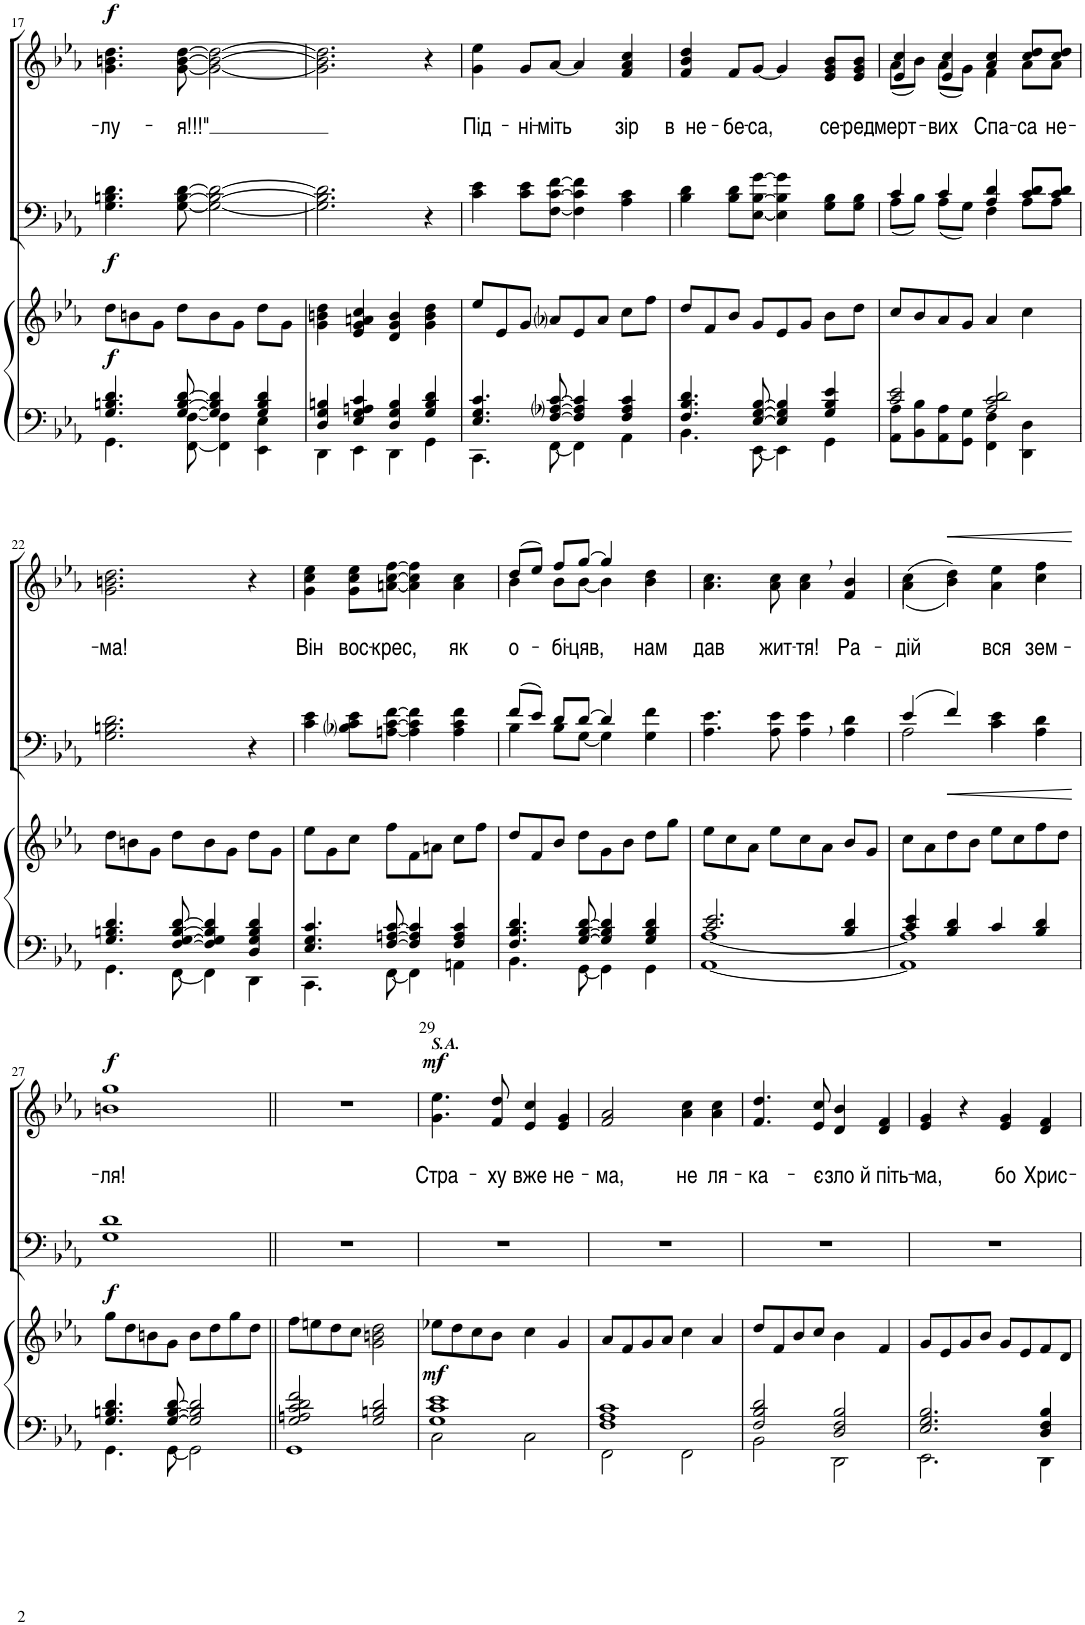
**kern	**kern	**dynam	**kern	**dynam	**kern	**text	**text	**dynam
*part3	*part3	*part3	*part2	*part2	*part1	*part1	*part1	*part1
*staff4	*staff3	*staff3/4	*staff2	*staff2	*staff1	*staff1	*staff1	*staff1
*I"Ф-но	*	*	*I"Бас	*	*I"Сопрано	*	*	*
!!LO:PB:g=z
*clefF4	*clefG2	*	*clefF4	*	*clefG2	*	*	*
*k[b-e-a-]	*k[b-e-a-]	*	*k[b-e-a-]	*	*k[b-e-a-]	*	*	*
*M4/4	*M4/4	*	*M4/4	*	*M4/4	*	*	*
=17	=17	=17	=17	=17	=17	=17	=17	=17
*^	*	*	*	*	*	*	*	*
!	!	!	!LO:DY:b	!	!LO:DY:b	!	!	!LO:LY:b	!LO:DY:a
4.G/ 4.Bn/ 4.d/	4.GG\	8dd\L	f	4.G\ 4.Bn\ 4.d\	f	4.g\ 4.bn\ 4.dd\	.	-лу-	f
.	.	8bn\	.	.	.	.	.	.	.
.	.	8g\J	.	.	.	.	.	.	.
!	!	!	!	!	!	!	!	!LO:LY:b	!
[8G/ [8B/ [8d/	[8FF\ [8F\	8dd\L	.	[8G\ [8B\ [8d\	.	[8g\ [8b\ [8dd\	.	-я!!!"	.
4G/] 4B/] 4d/]	4FF\] 4F\]	8b\	.	2G\_ 2B\_ 2d\_	.	2g\_ 2b\_ 2dd\_	.	.	.
.	.	8g\J	.	.	.	.	.	.	.
4G/ 4B/ 4d/	4EE-\ 4E-\	8dd\L	.	.	.	.	.	.	.
.	.	8g\J	.	.	.	.	.	.	.
=18	=18	=18	=18	=18	=18	=18	=18	=18	=18
4D/ 4G/ 4Bn/	4DD\	4g\ 4bn\ 4dd\	.	2.G\] 2.B\] 2.d\]	.	2.g\] 2.b\] 2.dd\]	.	.	.
4E-/ 4G/ 4An/ 4c/	4EE-\	4e-/ 4g/ 4an/ 4cc/	.	.	.	.	.	.	.
4D/ 4G/ 4B/	4DD\	4d/ 4g/ 4b/	.	.	.	.	.	.	.
4G/ 4B/ 4d/	4GG\	4g\ 4b\ 4dd\	.	4r	.	4r	.	.	.
=19	=19	=19	=19	=19	=19	=19	=19	=19	=19
!	!	!	!	!	!	!	!	!LO:LY:b	!
4.E-/ 4.G/ 4.c/	4.CC\	8ee-/L	.	4c\ 4e-\	.	4g\ 4ee-\	.	Під-	.
.	.	8e-/	.	.	.	.	.	.	.
!	!	!	!	!	!	!	!	!LO:LY:b	!
.	.	8g/J	.	8c\ 8e-\L	.	8g/L	.	-ні-	.
!	!	!	!	!	!	!	!	!LO:LY:b	!
[8F/ [8A-i/ [8c/	[8FF\	8a-i/L	.	[8F\ [8c\ [8f\J	.	[8a-/J	.	-міть	.
4F/] 4A-/] 4c/]	4FF\]	8e-/	.	4F\] 4c\] 4f\]	.	4a-/]	.	.	.
.	.	8a-/J	.	.	.	.	.	.	.
!	!	!	!	!	!	!	!	!LO:LY:b	!
4F/ 4A-/ 4c/	4AA-\	8cc\L	.	4A-\ 4c\	.	4f/ 4a-/ 4cc/	.	зір	.
.	.	8ff\J	.	.	.	.	.	.	.
=20	=20	=20	=20	=20	=20	=20	=20	=20	=20
!	!	!	!	!	!	!	!	!LO:LY:b	!
4.F/ 4.B-/ 4.d/	4.BB-\	8dd/L	.	4B-\ 4d\	.	4f/ 4b-/ 4dd/	.	в не-	.
.	.	8f/	.	.	.	.	.	.	.
!	!	!	!	!	!	!	!	!LO:LY:b	!
.	.	8b-/J	.	8B-\ 8d\L	.	8f/L	.	-бе-	.
!	!	!	!	!	!	!	!	!LO:LY:b	!
[8E-/ [8G/ [8B-/	[8EE-\	8g/L	.	[8E-\ [8B-\ [8g\J	.	[8g/J	.	-са,	.
4E-/] 4G/] 4B-/]	4EE-\]	8e-/	.	4E-\] 4B-\] 4g\]	.	4g/]	.	.	.
.	.	8g/J	.	.	.	.	.	.	.
!	!	!	!	!	!	!	!	!LO:LY:b	!
4G/ 4B-/ 4e-/	4GG\	8b-\L	.	8G\ 8B-\L	.	8e-/ 8g/ 8b-/L	.	се-	.
!	!	!	!	!	!	!	!	!LO:LY:b	!
.	.	8dd\J	.	8G\ 8B-\J	.	8e-/ 8g/ 8b-/J	.	-ред	.
=21	=21	=21	=21	=21	=21	=21	=21	=21	=21
*	*	*	*	*^	*	*	*	*	*
!	!	!	!	!	!	!	!	!	!LO:LY:b	!
*	*	*	*	*	*	*	*^	*	*	*
2c/ 2e-/	8AA-\ 8A-\L	8cc/L	.	4c/	(8A-\L	.	4e-/ 4cc/	(8a-\L	.	мерт-	.
.	8BB-\ 8B-\	8b-/	.	.	8B-\J)	.	.	8b-\J)	.	.	.
!	!	!	!	!	!	!	!	!	!	!LO:LY:b	!
.	8AA-\ 8A-\	8a-/	.	4c/	(8A-\L	.	4e-/ 4cc/	(8a-\L	.	-вих	.
.	8GG\ 8G\J	8g/J	.	.	8G\J)	.	.	8g\J)	.	.	.
!	!	!	!	!	!	!	!	!	!	!LO:LY:b	!
2A-/ 2c/ 2d/	4FF\ 4F\	4a-/	.	4A-/ 4d/	4F\	.	4a-/ 4cc/	4f\	.	Спа-	.
!	!	!	!	!	!	!	!	!	!	!LO:LY:b	!
.	4DD\ 4D\	4cc\	.	8c/ 8d/L	8A-\L	.	8cc/ 8dd/L	8a-\L	.	-са	.
!	!	!	!	!	!	!	!	!	!	!LO:LY:b	!
.	.	.	.	8c/ 8d/J	8A-\J	.	8cc/ 8dd/J	8a-\J	.	не-	.
!!LO:LB:g=z
=22	=22	=22	=22	=22	=22	=22	=22	=22	=22	=22	=22
!	!	!	!	!	!	!	!	!	!	!LO:LY:b	!
*	*	*	*	*v	*v	*	*	*	*	*	*
*	*	*	*	*	*	*v	*v	*	*	*
4.G/ 4.Bn/ 4.d/	4.GG\	8dd\L	.	2.G\ 2.Bn\ 2.d\	.	2.g\ 2.bn\ 2.dd\	.	-ма!	.
.	.	8bn\	.	.	.	.	.	.	.
.	.	8g\J	.	.	.	.	.	.	.
[8F/ [8G/ [8B/ [8d/	[8FF\	8dd\L	.	.	.	.	.	.	.
4F/] 4G/] 4B/] 4d/]	4FF\]	8b\	.	.	.	.	.	.	.
.	.	8g\J	.	.	.	.	.	.	.
4D/ 4G/ 4B/ 4d/	4DD\	8dd\L	.	4r	.	4r	.	.	.
.	.	8g\J	.	.	.	.	.	.	.
=23	=23	=23	=23	=23	=23	=23	=23	=23	=23
!	!	!	!	!	!	!	!	!LO:LY:b	!
4.E-/ 4.G/ 4.c/	4.CC\	8ee-\L	.	4c\ 4e-\	.	4g\ 4cc\ 4ee-\	.	Він	.
.	.	8g\	.	.	.	.	.	.	.
!	!	!	!	!	!	!	!	!LO:LY:b	!
.	.	8cc\J	.	8B-i\ 8c\ 8e-\L	.	8g\ 8cc\ 8ee-\L	.	вос-	.
!	!	!	!	!	!	!	!	!LO:LY:b	!
[8F/ [8An/ [8c/	[8FF\	8ff\L	.	[8An\ [8c\ [8f\J	.	[8an\ [8cc\ [8ff\J	.	-крес,	.
4F/] 4A/] 4c/]	4FF\]	8f\	.	4A\] 4c\] 4f\]	.	4a\] 4cc\] 4ff\]	.	.	.
.	.	8an\J	.	.	.	.	.	.	.
!	!	!	!	!	!	!	!	!LO:LY:b	!
4F/ 4A/ 4c/	4AAn\	8cc\L	.	4A\ 4c\ 4f\	.	4a\ 4cc\	.	як	.
.	.	8ff\J	.	.	.	.	.	.	.
=24	=24	=24	=24	=24	=24	=24	=24	=24	=24
*	*	*	*	*^	*	*	*	*	*
!	!	!	!	!	!	!	!	!	!LO:LY:b	!
*	*	*	*	*	*	*	*^	*	*	*
4.F/ 4.B-/ 4.d/	4.BB-\	8dd/L	.	(8f/L	4B-\	.	(8dd/L	4b-\	.	о-	.
.	.	8f/	.	8e-/J)	.	.	8ee-/J)	.	.	.	.
!	!	!	!	!	!	!	!	!	!	!LO:LY:b	!
.	.	8b-/J	.	8d/L	8B-\L	.	8ff/L	8b-\L	.	-бі-	.
!	!	!	!	!	!	!	!	!	!	!LO:LY:b	!
[8G/ [8B-/ [8d/	[8GG\	8dd\L	.	[8d/J	[8G\J	.	[8gg/J	[8b-\J	.	-цяв,	.
4G/] 4B-/] 4d/]	4GG\]	8g\	.	4d/]	4G\]	.	4gg/]	4b-\]	.	.	.
.	.	8b-\J	.	.	.	.	.	.	.	.	.
!	!	!	!	!	!	!	!	!	!	!LO:LY:b	!
4G/ 4B-/ 4d/	4GG\	8dd\L	.	4f\	4G\	.	4dd\	4b-\	.	нам	.
.	.	8gg\J	.	.	.	.	.	.	.	.	.
*	*	*	*	*v	*v	*	*	*	*	*	*
*	*	*	*	*	*	*v	*v	*	*	*
=25	=25	=25	=25	=25	=25	=25	=25	=25	=25
*	*^	*	*	*	*	*	*	*	*
!	!	!	!	!	!	!	!	!	!LO:LY:b	!
2.c/ 2.e-/	[1A-	[<1AA-	8ee-\L	.	4.A-\ 4.e-\	.	4.a-\ 4.cc\	.	дав	.
.	.	.	8cc\	.	.	.	.	.	.	.
.	.	.	8a-\J	.	.	.	.	.	.	.
!	!	!	!	!	!	!	!	!	!LO:LY:b	!
.	.	.	8ee-\L	.	8A-\ 8e-\	.	8a-\ 8cc\	.	жит-	.
!	!	!	!	!	!	!	!	!	!LO:LY:b	!
.	.	.	8cc\	.	4A-\, 4e-\,	.	4a-\, 4cc\,	.	-тя!	.
.	.	.	8a-\J	.	.	.	.	.	.	.
!	!	!	!	!	!	!	!	!	!LO:LY:b	!
4B-/ 4d/	.	.	8b-/L	.	4A-\ 4d\	.	4f/ 4b-/	.	Ра-	.
.	.	.	8g/J	.	.	.	.	.	.	.
=26	=26	=26	=26	=26	=26	=26	=26	=26	=26	=26
*	*	*	*	*	*^	*	*	*	*	*
!	!	!	!	!	!	!	!	!	!	!LO:LY:b	!
*	*	*	*	*	*	*	*	*^	*	*	*
4c/ 4e-/	1A-]	1AA-]	8cc\L	.	(4e-/	2A-\	.	(>4cc\	(4a-\	.	-дій	.
.	.	.	8a-\	.	.	.	.	.	.	.	.	.
!	!	!	!	!	!	!	!LO:HP:b	!	!	!	!	!LO:HP:b
4B-/ 4d/	.	.	8dd\	.	4f/)	.	<	4dd\)	4b-\)	.	.	<
.	.	.	8b-\J	.	.	.	.	.	.	.	.	.
!	!	!	!	!	!	!	!	!	!	!	!LO:LY:b	!
4c/	.	.	8ee-\L	.	4e-\	4c\	.	4ee-\	4a-\	.	вся	.
.	.	.	8cc\	.	.	.	.	.	.	.	.	.
!	!	!	!	!	!	!	!	!	!	!	!LO:LY:b	!
4B-/ 4d/	.	.	8ff\	.	4d\	4A-\	.	4ff\	4cc\	.	зем-	.
.	.	.	8dd\J	.	.	.	.	.	.	.	.	.
*	*	*	*	*	*v	*v	*	*	*	*	*	*
*v	*v	*v	*	*	*	*	*v	*v	*	*	*
.	.	.	.	[	.	.	.	[
!!LO:LB:g=z
=27	=27	=27	=27	=27	=27	=27	=27	=27
*^	*	*	*	*	*	*	*	*
!	!	!	!	!	!LO:DY:b	!	!	!LO:LY:b	!LO:DY:a
4.G/ 4.Bn/ 4.d/	4.GG\	8gg\L	.	1G 1d	f	1bn 1gg	.	-ля!	f
.	.	8dd\	.	.	.	.	.	.	.
.	.	8bn\	.	.	.	.	.	.	.
[8G/ [8B/ [8d/	[8GG\	8g\J	.	.	.	.	.	.	.
2G/] 2B/] 2d/]	2GG\]	8b\L	.	.	.	.	.	.	.
.	.	8dd\	.	.	.	.	.	.	.
.	.	8gg\	.	.	.	.	.	.	.
.	.	8dd\J	.	.	.	.	.	.	.
=28||	=28||	=28||	=28||	=28||	=28||	=28||	=28||	=28||	=28||
2G/ 2An/ 2c/ 2d/ 2f/	1GG	8ff\L	.	1r	.	1r	.	.	.
.	.	8een\	.	.	.	.	.	.	.
.	.	8dd\	.	.	.	.	.	.	.
.	.	8cc\J	.	.	.	.	.	.	.
2G/ 2Bn/ 2d/	.	2g\ 2bn\ 2dd\	.	.	.	.	.	.	.
!!LO:REH:place=s1:a:enc=none:t=29
=29	=29	=29	=29	=29	=29	=29	=29	=29	=29
!	!	!	!	!	!	!LO:TX:a:Bi:t=S.A.	!	!	!
!	!	!	!LO:DY:b	!	!	!	!	!LO:LY:b	!LO:DY:a
1G 1c 1e-	2C\	8ee-X\L	mf	1r	.	4.g\ 4.ee-\	.	Стра-	mf
.	.	8dd\	.	.	.	.	.	.	.
.	.	8cc\	.	.	.	.	.	.	.
!	!	!	!	!	!	!	!	!LO:LY:b	!
.	.	8b-\J	.	.	.	8f/ 8dd/	.	-ху	.
!	!	!	!	!	!	!	!	!LO:LY:b	!
.	2C\	4cc\	.	.	.	4e-/ 4cc/	.	вже	.
!	!	!	!	!	!	!	!	!LO:LY:b	!
.	.	4g/	.	.	.	4e-/ 4g/	.	не-	.
=30	=30	=30	=30	=30	=30	=30	=30	=30	=30
!	!	!	!	!	!	!	!	!LO:LY:b	!
1F 1A- 1c	2FF\	8a-/L	.	1r	.	2f/ 2a-/	.	-ма,	.
.	.	8f/	.	.	.	.	.	.	.
.	.	8g/	.	.	.	.	.	.	.
.	.	8a-/J	.	.	.	.	.	.	.
!	!	!	!	!	!	!	!	!LO:LY:b	!
.	2FF\	4cc\	.	.	.	4a-\ 4cc\	.	не	.
!	!	!	!	!	!	!	!	!LO:LY:b	!
.	.	4a-/	.	.	.	4a-\ 4cc\	.	ля-	.
=31	=31	=31	=31	=31	=31	=31	=31	=31	=31
!	!	!	!	!	!	!	!	!LO:LY:b	!
2F/ 2B-/ 2d/	2BB-\	8dd/L	.	1r	.	4.f/ 4.dd/	.	-ка-	.
.	.	8f/	.	.	.	.	.	.	.
.	.	8b-/	.	.	.	.	.	.	.
!	!	!	!	!	!	!	!	!LO:LY:b	!
.	.	8cc/J	.	.	.	8e-/ 8cc/	.	-є	.
!	!	!	!	!	!	!	!	!LO:LY:b	!
2D/ 2F/ 2B-/	2DD\	4b-\	.	.	.	4d/ 4b-/	.	зло	.
!	!	!	!	!	!	!	!	!LO:LY:b	!
.	.	4f/	.	.	.	4d/ 4f/	.	й піть-	.
=32	=32	=32	=32	=32	=32	=32	=32	=32	=32
!	!	!	!	!	!	!	!	!LO:LY:b	!
2.E-/ 2.G/ 2.B-/	2.EE-\	8g/L	.	1r	.	4e-/ 4g/	.	-ма,	.
.	.	8e-/	.	.	.	.	.	.	.
.	.	8g/	.	.	.	4r	.	.	.
.	.	8b-/J	.	.	.	.	.	.	.
!	!	!	!	!	!	!	!	!LO:LY:b	!
.	.	8g/L	.	.	.	4e-/ 4g/	.	бо	.
.	.	8e-/	.	.	.	.	.	.	.
!	!	!	!	!	!	!	!	!LO:LY:b	!
4D/ 4F/ 4B-/	4DD\	8f/	.	.	.	4d/ 4f/	.	Хрис-	.
.	.	8d/J	.	.	.	.	.	.	.
*v	*v	*	*	*	*	*	*	*	*
=	=	=	=	=	=	=	=	=
*-	*-	*-	*-	*-	*-	*-	*-	*-
